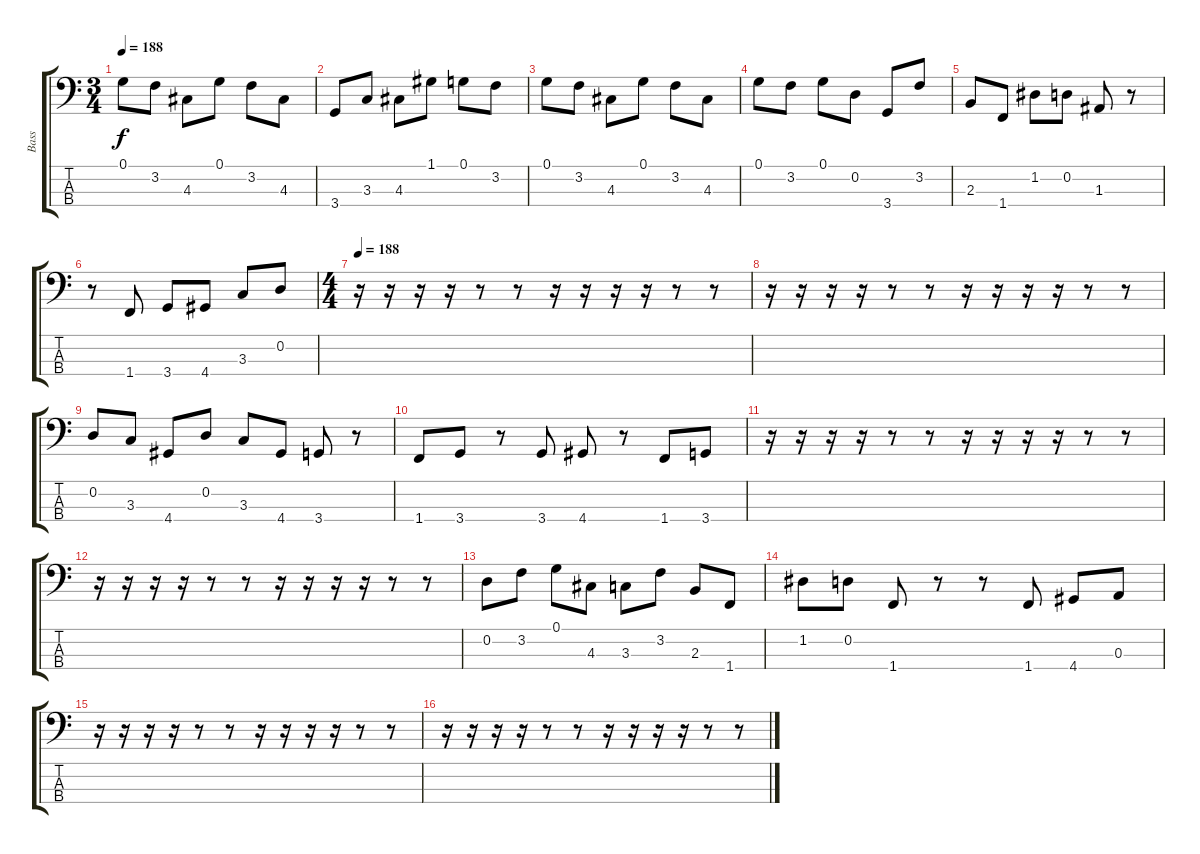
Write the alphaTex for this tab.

\track ("Bass" "Bass") {instrument electricbassfinger}
\staff {score tabs}
\tuning (G2 D2 A1 E1) {hide}
\ts (3 4)
\tempo 188
\clef f4
\ks c
0.1.8{dy f} 3.2.8 4.3.8 0.1.8 3.2.8 4.3.8 |
3.4.8 3.3.8 4.3.8 1.1.8 0.1.8 3.2.8 |
0.1.8 3.2.8 4.3.8 0.1.8 3.2.8 4.3.8 |
0.1.8 3.2.8 0.1.8 0.2.8 3.4.8 3.2.8 |
2.3.8 1.4.8 1.2.8 0.2.8 1.3.8 r.8 |
r.8 1.4.8 3.4.8 4.4.8 3.3.8 0.2.8 |
\ts (4 4)
\tempo 188
r.16 r.16 r.16 r.16 r.8 r.8 r.16 r.16 r.16 r.16 r.8 r.8 |
r.16 r.16 r.16 r.16 r.8 r.8 r.16 r.16 r.16 r.16 r.8 r.8 |
0.2.8 3.3.8 4.4.8 0.2.8 3.3.8 4.4.8 3.4.8 r.8 |
1.4.8 3.4.8 r.8 3.4.8 4.4.8 r.8 1.4.8 3.4.8 |
r.16 r.16 r.16 r.16 r.8 r.8 r.16 r.16 r.16 r.16 r.8 r.8 |
r.16 r.16 r.16 r.16 r.8 r.8 r.16 r.16 r.16 r.16 r.8 r.8 |
0.2.8 3.2.8 0.1.8 4.3.8 3.3.8 3.2.8 2.3.8 1.4.8 |
1.2.8 0.2.8 1.4.8 r.8 r.8 1.4.8 4.4.8 0.3.8 |
r.16 r.16 r.16 r.16 r.8 r.8 r.16 r.16 r.16 r.16 r.8 r.8 |
r.16 r.16 r.16 r.16 r.8 r.8 r.16 r.16 r.16 r.16 r.8 r.8
